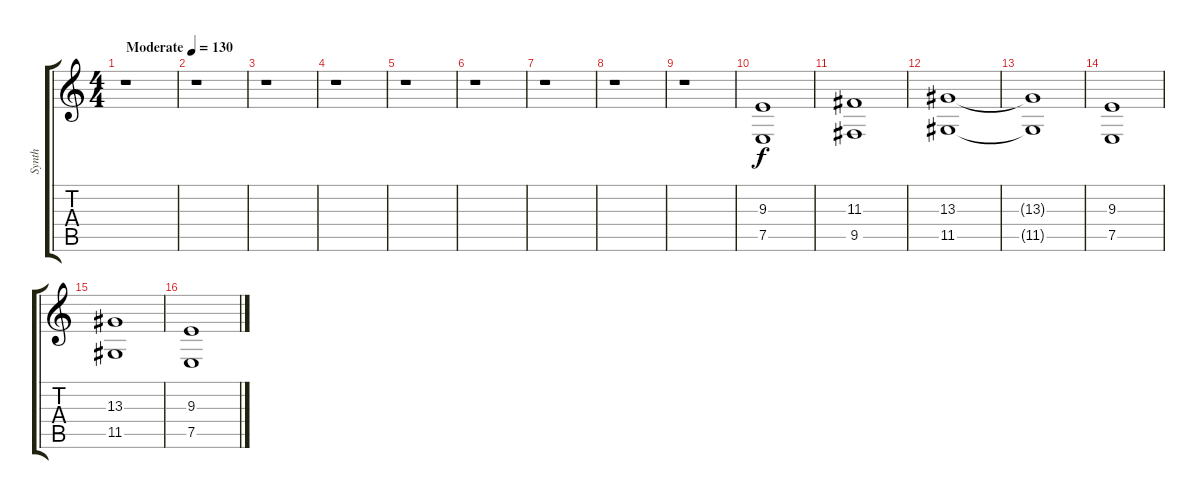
\track ("Synth" "Synth") {instrument synthbrass1}
\staff {score tabs}
\tuning (E4 B3 G3 D3 A2 E2) {hide}
\ts (4 4)
\tempo (130 "Moderate")
\clef g2
\ks c
r.1{dy f instrument synthbrass1} |
r.1 |
r.1 |
r.1 |
r.1 |
r.1 |
r.1 |
r.1 |
r.1 |
(9.3 7.5).1 |
(11.3 9.5).1 |
(13.3 11.5).1 |
(13.3{t} 11.5{t}).1 |
(9.3 7.5).1 |
(13.3 11.5).1 |
(9.3 7.5).1
